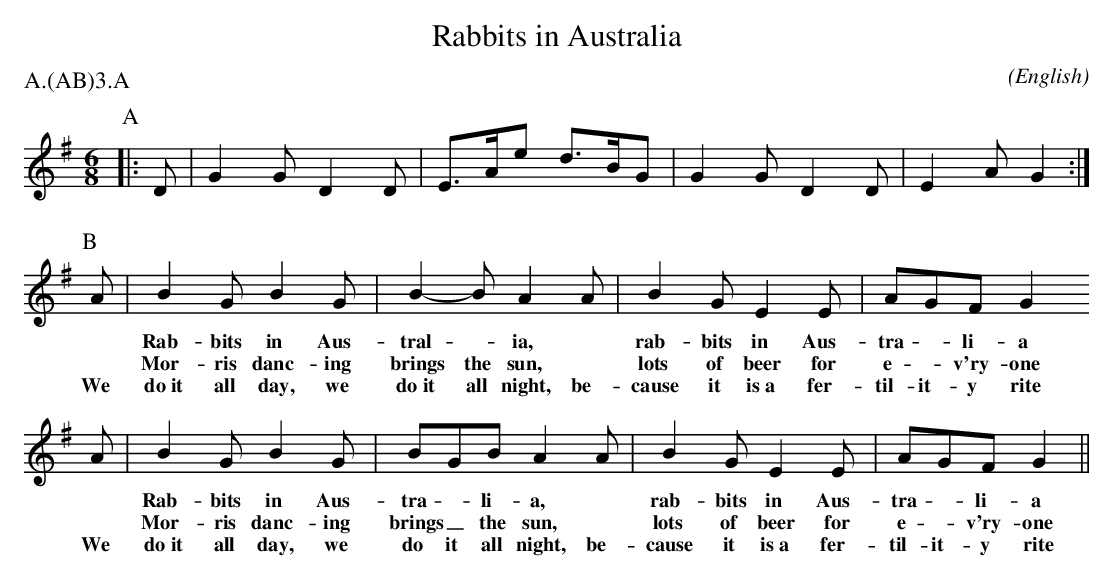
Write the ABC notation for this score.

X:1
T:Rabbits in Australia
M:6/8
C:
O:English
P:A.(AB)3.A
K:G
P:A
|: D | G2   G    D2 D  |  E>Ae       d>BG | G2   G    D2 D   | E2 A      G2 :|\
P:B
   A | B2   G    B2 G  |  B2-B       A2 A | B2   G    E2 E   | AGF       G2
w: *   Rab- bits in Aus-  tral -     ia, *  rab- bits in Aus- tra - li- a
w: *   Mor- ris  danc-ing brings the sun, * lots of   beer for e - v'ry-one
w: We  do~it all day, we  do~it all  night, be-cause it is~a fer-til-it-y rite
   A | B2   G    B2 G  | BGB         A2 A | B2   G    E2 E   | AGF       G2 ||
w: *   Rab- bits in Aus- tra - li- a, *   rab- bits in Aus- tra - li- a
w: *   Mor- ris  danc-ing brings_ the sun, * lots of   beer for e - v'ry-one
w: We  do~it all day, we  do it all  night, be-cause it is~a fer-til-it-y rite
